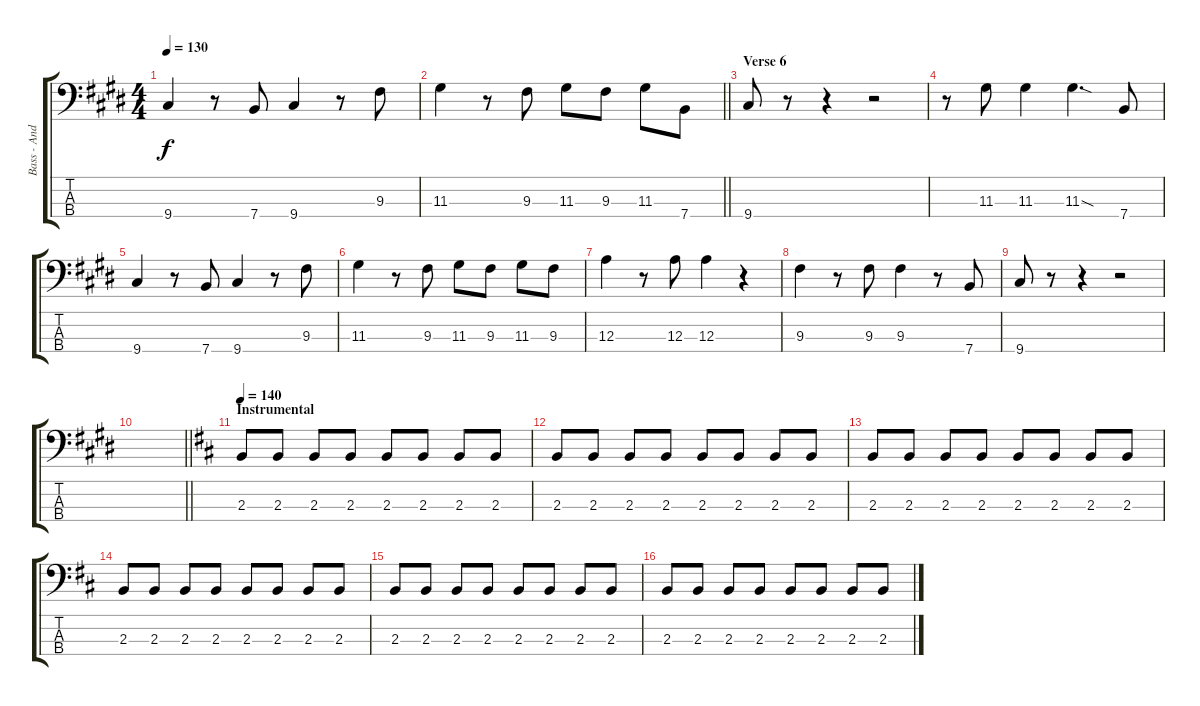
\track ("Bass - Andy Nicholson" "Bass - And") {instrument electricbassfinger}
\staff {score tabs}
\tuning (G2 D2 A1 E1) {hide}
\ts (4 4)
\tempo 130
\clef f4
\ks e
9.4.4{dy f} r.8 7.4.8 9.4.4 r.8 9.3.8 |
\barLineRight lightlight
11.3.4 r.8 9.3.8 11.3.8 9.3.8 11.3.8 7.4.8 |
\section ("" "Verse 6")
9.4.8 r.8 r.4 r.2 |
r.8 11.3.8 11.3.4 11.3{sod}.4{d} 7.4.8 |
9.4.4 r.8 7.4.8 9.4.4 r.8 9.3.8 |
11.3.4 r.8 9.3.8 11.3.8 9.3.8 11.3.8 9.3.8 |
12.3.4 r.8 12.3.8 12.3.4 r.4 |
9.3.4 r.8 9.3.8 9.3.4 r.8 7.4.8 |
9.4.8 r.8 r.4 r.2 |
\barLineRight lightlight
|
\section ("" "Instrumental")
\tempo 140
\ks d
2.3.8 2.3.8 2.3.8 2.3.8 2.3.8 2.3.8 2.3.8 2.3.8 |
2.3.8 2.3.8 2.3.8 2.3.8 2.3.8 2.3.8 2.3.8 2.3.8 |
2.3.8 2.3.8 2.3.8 2.3.8 2.3.8 2.3.8 2.3.8 2.3.8 |
2.3.8 2.3.8 2.3.8 2.3.8 2.3.8 2.3.8 2.3.8 2.3.8 |
2.3.8 2.3.8 2.3.8 2.3.8 2.3.8 2.3.8 2.3.8 2.3.8 |
2.3.8 2.3.8 2.3.8 2.3.8 2.3.8 2.3.8 2.3.8 2.3.8
